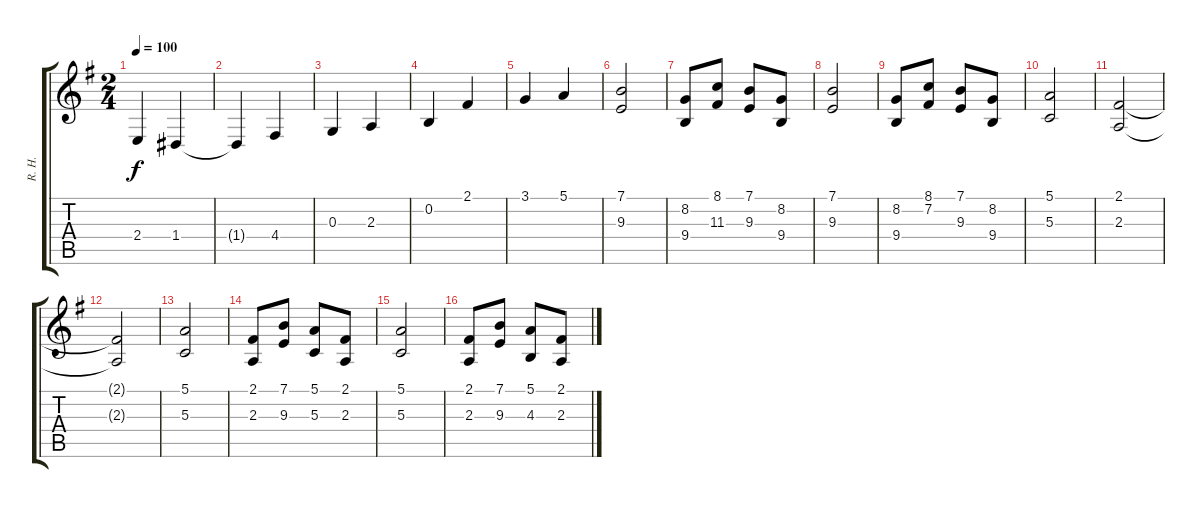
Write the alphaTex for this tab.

\track ("R. H." "R. H.") {instrument brightacousticpiano}
\staff {score tabs}
\tuning (E4 B3 G3 D3 A2 E2) {hide}
\ts (2 4)
\tempo 100
\clef g2
\ks g
2.4.4{dy f} 1.4.4 |
1.4{t}.4 4.4.4 |
0.3.4 2.3.4 |
0.2.4 2.1.4 |
3.1.4 5.1.4 |
(7.1 9.3).2 |
(8.2 9.4).8 (8.1 11.3).8 (7.1 9.3).8 (8.2 9.4).8 |
(7.1 9.3).2 |
(8.2 9.4).8 (8.1 7.2).8 (7.1 9.3).8 (8.2 9.4).8 |
(5.1 5.3).2 |
(2.1 2.3).2 |
(2.1{t} 2.3{t}).2 |
(5.1 5.3).2 |
(2.1 2.3).8 (7.1 9.3).8 (5.1 5.3).8 (2.1 2.3).8 |
(5.1 5.3).2 |
(2.1 2.3).8 (7.1 9.3).8 (5.1 4.3).8 (2.1 2.3).8
